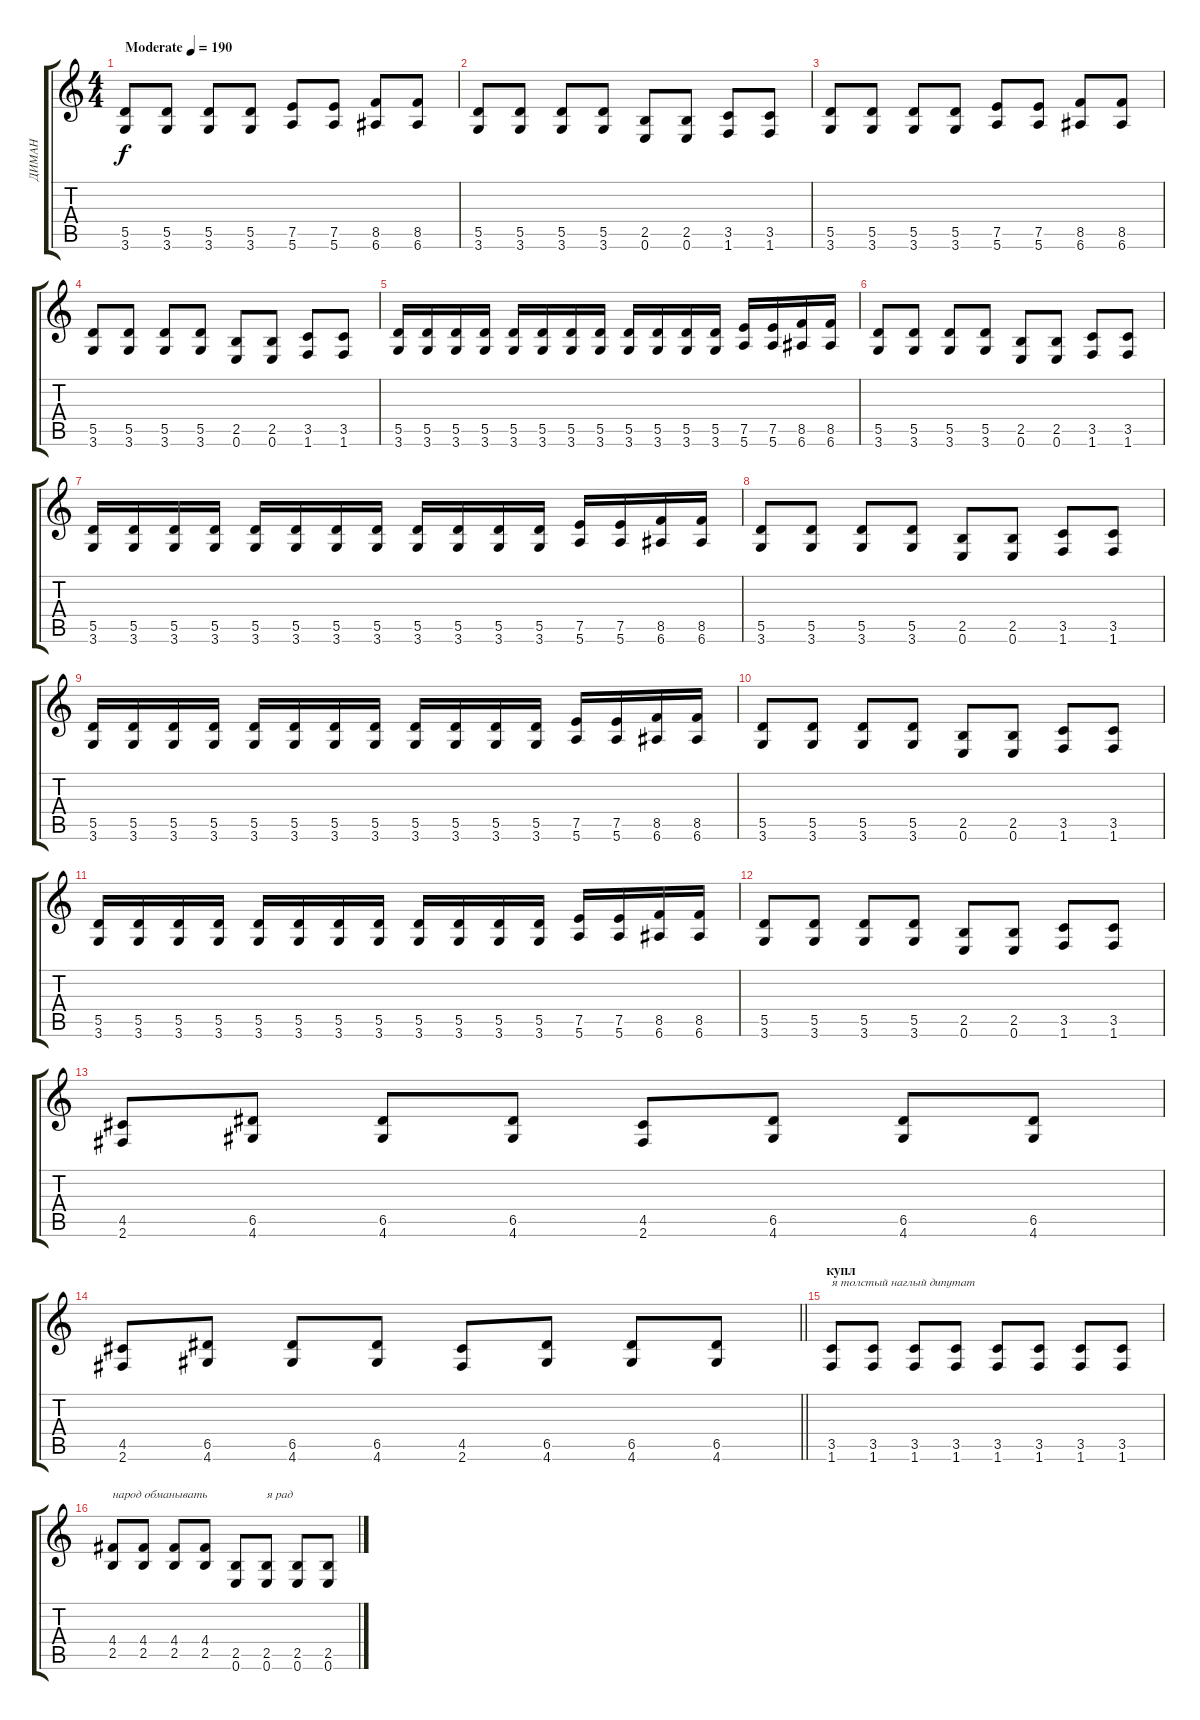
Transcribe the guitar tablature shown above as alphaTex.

\track ("ДИМАН" "ДИМАН") {instrument distortionguitar}
\staff {score tabs}
\tuning (E4 B3 G3 D3 A2 E2) {hide}
\ts (4 4)
\tempo (190 "Moderate")
\clef g2
\ks c
(5.5 3.6).8{dy f instrument distortionguitar} (5.5 3.6).8 (5.5 3.6).8 (5.5 3.6).8 (7.5 5.6).8 (7.5 5.6).8 (8.5 6.6).8 (8.5 6.6).8 |
(5.5 3.6).8 (5.5 3.6).8 (5.5 3.6).8 (5.5 3.6).8 (2.5 0.6).8 (2.5 0.6).8 (3.5 1.6).8 (3.5 1.6).8 |
(5.5 3.6).8 (5.5 3.6).8 (5.5 3.6).8 (5.5 3.6).8 (7.5 5.6).8 (7.5 5.6).8 (8.5 6.6).8 (8.5 6.6).8 |
(5.5 3.6).8 (5.5 3.6).8 (5.5 3.6).8 (5.5 3.6).8 (2.5 0.6).8 (2.5 0.6).8 (3.5 1.6).8 (3.5 1.6).8 |
(5.5 3.6).16 (5.5 3.6).16 (5.5 3.6).16 (5.5 3.6).16 (5.5 3.6).16 (5.5 3.6).16 (5.5 3.6).16 (5.5 3.6).16 (5.5 3.6).16 (5.5 3.6).16 (5.5 3.6).16 (5.5 3.6).16 (7.5 5.6).16 (7.5 5.6).16 (8.5 6.6).16 (8.5 6.6).16 |
(5.5 3.6).8 (5.5 3.6).8 (5.5 3.6).8 (5.5 3.6).8 (2.5 0.6).8 (2.5 0.6).8 (3.5 1.6).8 (3.5 1.6).8 |
(5.5 3.6).16 (5.5 3.6).16 (5.5 3.6).16 (5.5 3.6).16 (5.5 3.6).16 (5.5 3.6).16 (5.5 3.6).16 (5.5 3.6).16 (5.5 3.6).16 (5.5 3.6).16 (5.5 3.6).16 (5.5 3.6).16 (7.5 5.6).16 (7.5 5.6).16 (8.5 6.6).16 (8.5 6.6).16 |
(5.5 3.6).8 (5.5 3.6).8 (5.5 3.6).8 (5.5 3.6).8 (2.5 0.6).8 (2.5 0.6).8 (3.5 1.6).8 (3.5 1.6).8 |
(5.5 3.6).16 (5.5 3.6).16 (5.5 3.6).16 (5.5 3.6).16 (5.5 3.6).16 (5.5 3.6).16 (5.5 3.6).16 (5.5 3.6).16 (5.5 3.6).16 (5.5 3.6).16 (5.5 3.6).16 (5.5 3.6).16 (7.5 5.6).16 (7.5 5.6).16 (8.5 6.6).16 (8.5 6.6).16 |
(5.5 3.6).8 (5.5 3.6).8 (5.5 3.6).8 (5.5 3.6).8 (2.5 0.6).8 (2.5 0.6).8 (3.5 1.6).8 (3.5 1.6).8 |
(5.5 3.6).16 (5.5 3.6).16 (5.5 3.6).16 (5.5 3.6).16 (5.5 3.6).16 (5.5 3.6).16 (5.5 3.6).16 (5.5 3.6).16 (5.5 3.6).16 (5.5 3.6).16 (5.5 3.6).16 (5.5 3.6).16 (7.5 5.6).16 (7.5 5.6).16 (8.5 6.6).16 (8.5 6.6).16 |
(5.5 3.6).8 (5.5 3.6).8 (5.5 3.6).8 (5.5 3.6).8 (2.5 0.6).8 (2.5 0.6).8 (3.5 1.6).8 (3.5 1.6).8 |
(4.5 2.6).8 (6.5 4.6).8 (6.5 4.6).8 (6.5 4.6).8 (4.5 2.6).8 (6.5 4.6).8 (6.5 4.6).8 (6.5 4.6).8 |
\barLineRight lightlight
(4.5 2.6).8 (6.5 4.6).8 (6.5 4.6).8 (6.5 4.6).8 (4.5 2.6).8 (6.5 4.6).8 (6.5 4.6).8 (6.5 4.6).8 |
\section ("" "купл")
(3.5 1.6).8{txt "я толстый наглый дипутат"} (3.5 1.6).8 (3.5 1.6).8 (3.5 1.6).8 (3.5 1.6).8 (3.5 1.6).8 (3.5 1.6).8 (3.5 1.6).8 |
(4.4 2.5).8{txt "народ обманывать"} (4.4 2.5).8 (4.4 2.5).8 (4.4 2.5).8 (2.5 0.6).8 (2.5 0.6).8{txt "я рад"} (2.5 0.6).8 (2.5 0.6).8
